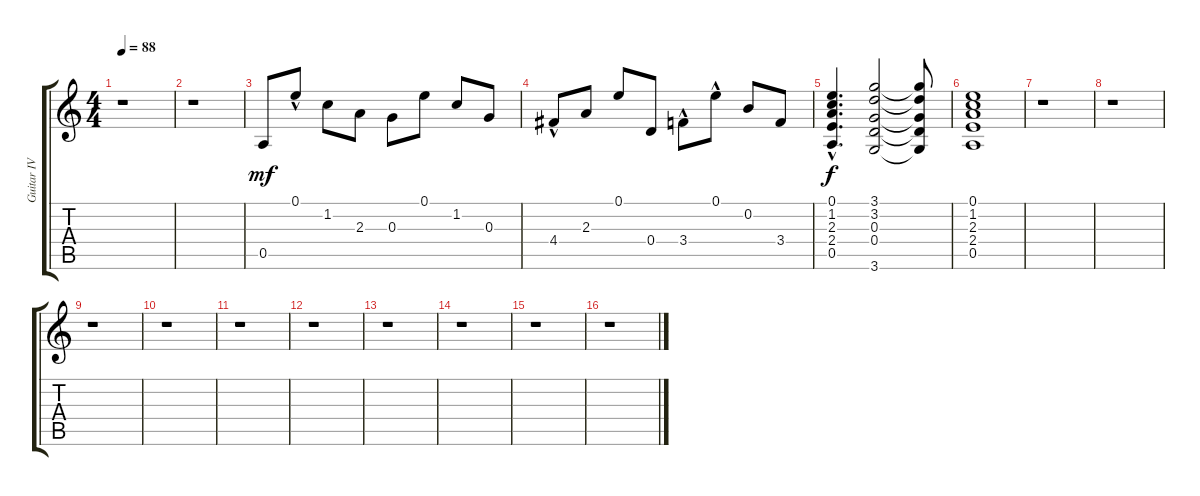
\track ("Guitar IV" "Guitar IV") {instrument electricguitarclean}
\staff {score tabs}
\tuning (E4 B3 G3 D3 A2 E2) {hide}
\ts (4 4)
\tempo 88
\clef g2
\ks c
r.1{dy f} |
r.1 |
0.5.8{dy mf} 0.1{hac}.8 1.2.8 2.3.8 0.3.8 0.1.8 1.2.8 0.3.8 |
4.4{hac}.8 2.3.8 0.1.8 0.4.8 3.4{hac}.8 0.1{hac}.8 0.2.8 3.4.8 |
(0.1{hac} 1.2{hac} 2.3{hac} 2.4{hac} 0.5{hac}).4{d dy f} (3.1 3.2 0.3 0.4 3.6).2 (3.1{t} 3.2{t} 0.3{t} 0.4{t} 3.6{t}).8 |
(0.1 1.2 2.3 2.4 0.5).1 |
r.1 |
r.1 |
r.1 |
r.1 |
r.1 |
r.1 |
r.1 |
r.1 |
r.1 |
r.1
